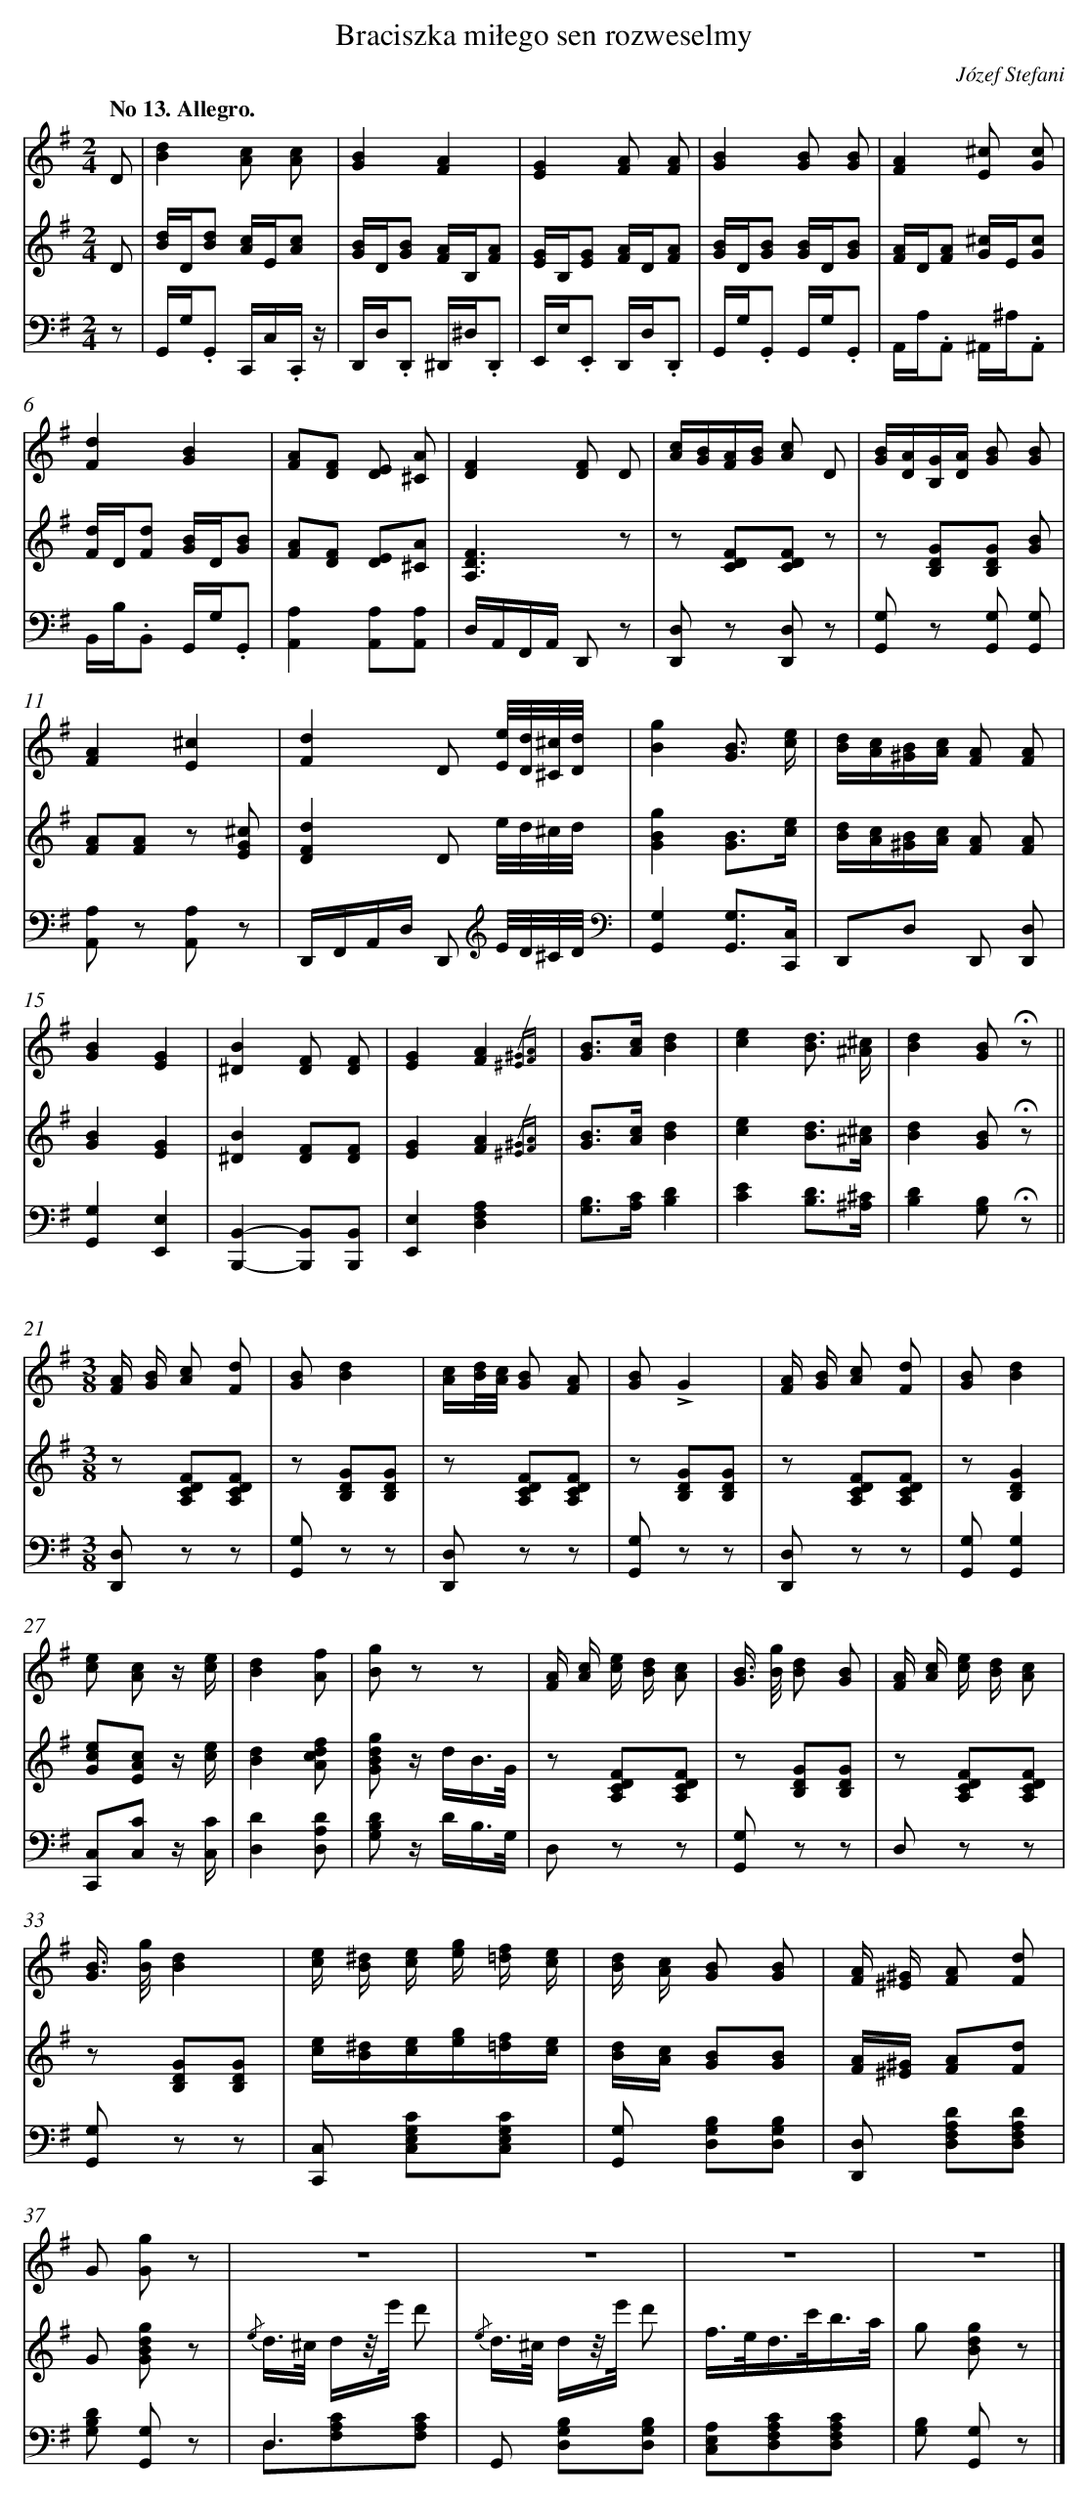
X:1
T: Braciszka miłego sen rozweselmy
C: Józef Stefani
L: 1/8
M: 2/4
Q: "No 13. Allegro."
V: 1 clef=treble
V: 2 clef=treble
V: 3 clef=bass
K: G
[V:1] D [I:setbarnb 1]|
[V:2] D |
[V:3] z |
[V:1] [d2B2][cA] [cA] |
[V:2] [d/B/]D/[dB] [c/A/]E/[cA] |
[V:3] G,,/G,/.G,, C,,/C,/.C,,/ z/ |
[V:1] [B2G2][A2F2] |
[V:2] [B/G/]D/[BG] [A/F/]B,/[AF] |
[V:3] D,,/D,/.D,, ^D,,/^D,/.D,, |
[V:1] [G2E2][AF] [AF] |
[V:2] [G/E/]B,/[GE] [A/F/]D/[AF] |
[V:3] E,,/E,/.E,, D,,/D,/.D,, |
[V:1] [B2G2][BG] [BG] |
[V:2] [B/G/]D/[BG] [B/G/]D/[BG] |
[V:3] G,,/G,/.G,, G,,/G,/.G,, |
[V:1] [A2F2][^cE] [cG] |
[V:2] [A/F/]D/[AF] [^c/G/]E/[cG] |
[V:3] A,,/A,/.A,, ^A,,/^A,/.A,, |
[V:1] [d2F2][B2G2] |
[V:2] [d/F/]D/[dF] [B/G/]D/[BG] |
[V:3] B,,/B,/.B,, G,,/G,/.G,, |
[V:1] [AF][FD] [ED] [A^C] |
[V:2] [AF][FD] [ED][A^C] |
[V:3] [A,2A,,2][A,A,,][A,A,,] |
[V:1] [F2D2][FD] D |
[V:2] [F3D3A,3]z |
[V:3] D,/A,,/F,,/A,,/ D,, z |
[V:1] [c/A/][B/G/][A/F/][B/G/] [cA] D |
[V:2] z [FDC][FDC] z |
[V:3] [D,D,,] z [D,D,,] z |
[V:1] [B/G/][A/D/][G/B,/][A/D/] [BG] [BG] |
[V:2] z [GDB,][GDB,] [BG] |
[V:3] [G,G,,] z [G,G,,] [G,G,,] |
[V:1] [A2F2][^c2E2] |
[V:2] [AF][AF] z [^cGE] |
[V:3] [A,A,,] z [A,A,,] z |
[V:1] [d2F2]D [e//E//][d//D//][^c//^C//][d//D//] |
[V:2] [d2F2D2]D e//d//^c//d// |
[V:3] D,,/F,,/A,,/D,/ D,,[K:clef=treble] E//D//^C//D//[K:clef=bass] |
[V:1] [g2B2][B3/G3/] [e/c/] |
[V:2] [g2B2G2][B3/G3/][e/c/] |
[V:3] [G,2G,,2][G,3/G,,3/][C,/C,,/] |
[V:1] [d/B/][c/A/][B/^G/][c/A/] [AF] [AF] |
[V:2] [d/B/][c/A/][B/^G/][c/A/] [AF] [AF] |
[V:3] D,,D, D,, [D,D,,] |
[V:1] [B2G2][G2E2] |
[V:2] [B2G2][G2E2] |
[V:3] [G,2G,,2][E,2E,,2] |
[V:1] [B2^D2][FD] [FD] |
[V:2] [B2^D2][FD][FD] |
[V:3] [B,,2B,,,2]-[B,,B,,,][B,,B,,,] |
[V:1] [G2E2][A2F2]{/[^G^E][AF]} |
[V:2] [G2E2][A2F2]{/[^G^E][AF]} |
[V:3] [E,2E,,2][A,2F,2D,2] |
[V:1] [BG]>[cA][d2B2] |
[V:2] [BG]>[cA][d2B2] |
[V:3] [B,G,]>[CA,][D2B,2] |
[V:1] [e2c2][d3/B3/] [^c/^A/] |
[V:2] [e2c2][d3/B3/][^c/^A/] |
[V:3] [E2C2][D3/B,3/][^C/^A,/] |
[V:1] [d2B2][BG] !fermata!z ||
[V:2] [d2B2][BG] !fermata!z ||
[V:3] [D2B,2][B,G,] !fermata!z ||
[V:1] [M:3/8][A/F/] [B/G/] [cA] [dF] |
[V:2] [M:3/8]z [FDCA,][FDCA,] |
[V:3] [M:3/8][D,D,,] z z |
[V:1] [BG][d2B2] |
[V:2] z [GDB,][GDB,] |
[V:3] [G,G,,] z z |
[V:1] [c/A/][d//B//][c//A//] [BG] [AF] |
[V:2] z [FDCA,][FDCA,] |
[V:3] [D,D,,] z z |
[V:1] [BG]!accent!G2 |
[V:2] z [GDB,][GDB,] |
[V:3] [G,G,,] z z |
[V:1] [A/F/] [B/G/] [cA] [dF] |
[V:2] z [FDCA,][FDCA,] |
[V:3] [D,D,,] z z |
[V:1] [BG][d2B2] |
[V:2] z[G2D2B,2] |
[V:3] [G,G,,][G,2G,,2] |
[V:1] [ec] [cA] z/ [e/c/] |
[V:2] [ecG][cAE] z/ [e/c/] |
[V:3] [C,C,,][CC,] z/ [C/C,/] |
[V:1] [d2B2][fA] |
[V:2] [d2B2][fdcA] |
[V:3] [D2D,2][DA,D,] |
[V:1] [gB] z z |
[V:2] [gdBG] z/ d/B3//G// |
[V:3] [DB,G,] z/ D/B,3//G,// |
[V:1] [A/F/] [c/A/] [e/c/] [d/B/] [cA] |
[V:2] z [FDCA,][FDCA,] |
[V:3] D, z z |
[V:1] [B/G/]> [g/B/] [dB] [BG] |
[V:2] z [GDB,][GDB,] |
[V:3] [G,G,,] z z |
[V:1] [A/F/] [c/A/] [e/c/] [d/B/] [cA] |
[V:2] z [FDCA,][FDCA,] |
[V:3] D, z z |
[V:1] [B/G/]> [g/B/][d2B2] |
[V:2] z [GDB,][GDB,] |
[V:3] [G,G,,] z z |
[V:1] [e/c/] [^d/B/] [e/c/] [g/e/] [f/=d/] [e/c/] |
[V:2] [e/c/][^d/B/][e/c/][g/e/][f/=d/][e/c/] |
[V:3] [C,C,,] [CG,E,C,][CG,E,C,] |
[V:1] [d/B/] [c/A/] [BG] [BG] |
[V:2] [d/B/][c/A/] [BG][BG] |
[V:3] [G,G,,] [B,G,D,][B,G,D,] |
[V:1] [A/F/] [^G/^E/] [AF] [dF] |
[V:2] [A/F/][^G/^E/] [AF][dF] |
[V:3] [D,D,,] [DA,F,D,][DA,F,D,] |
[V:1] G [gG] z |
[V:2] G [gdBG] z |
[V:3] [DB,G,] [G,G,,] z |
[V:1] z3 |
[V:2] {/e} d/>^c/ d/z//e'// d' |
[V:3] D,3 & D,[CA,F,][CA,F,] |
[V:1] z3 |
[V:2] {/e} d/>^c/ d/z//e'// d' |
[V:3] G,, [B,G,D,][B,G,D,] |
[V:1] z3 |
[V:2] f/>e/d/>c'/b3//a// |
[V:3] [A,E,C,][CA,F,D,][CA,F,D,] |
[V:1] z3 |]
[V:2] g [gdB] z |]
[V:3] [B,G,] [G,G,,] z |]
